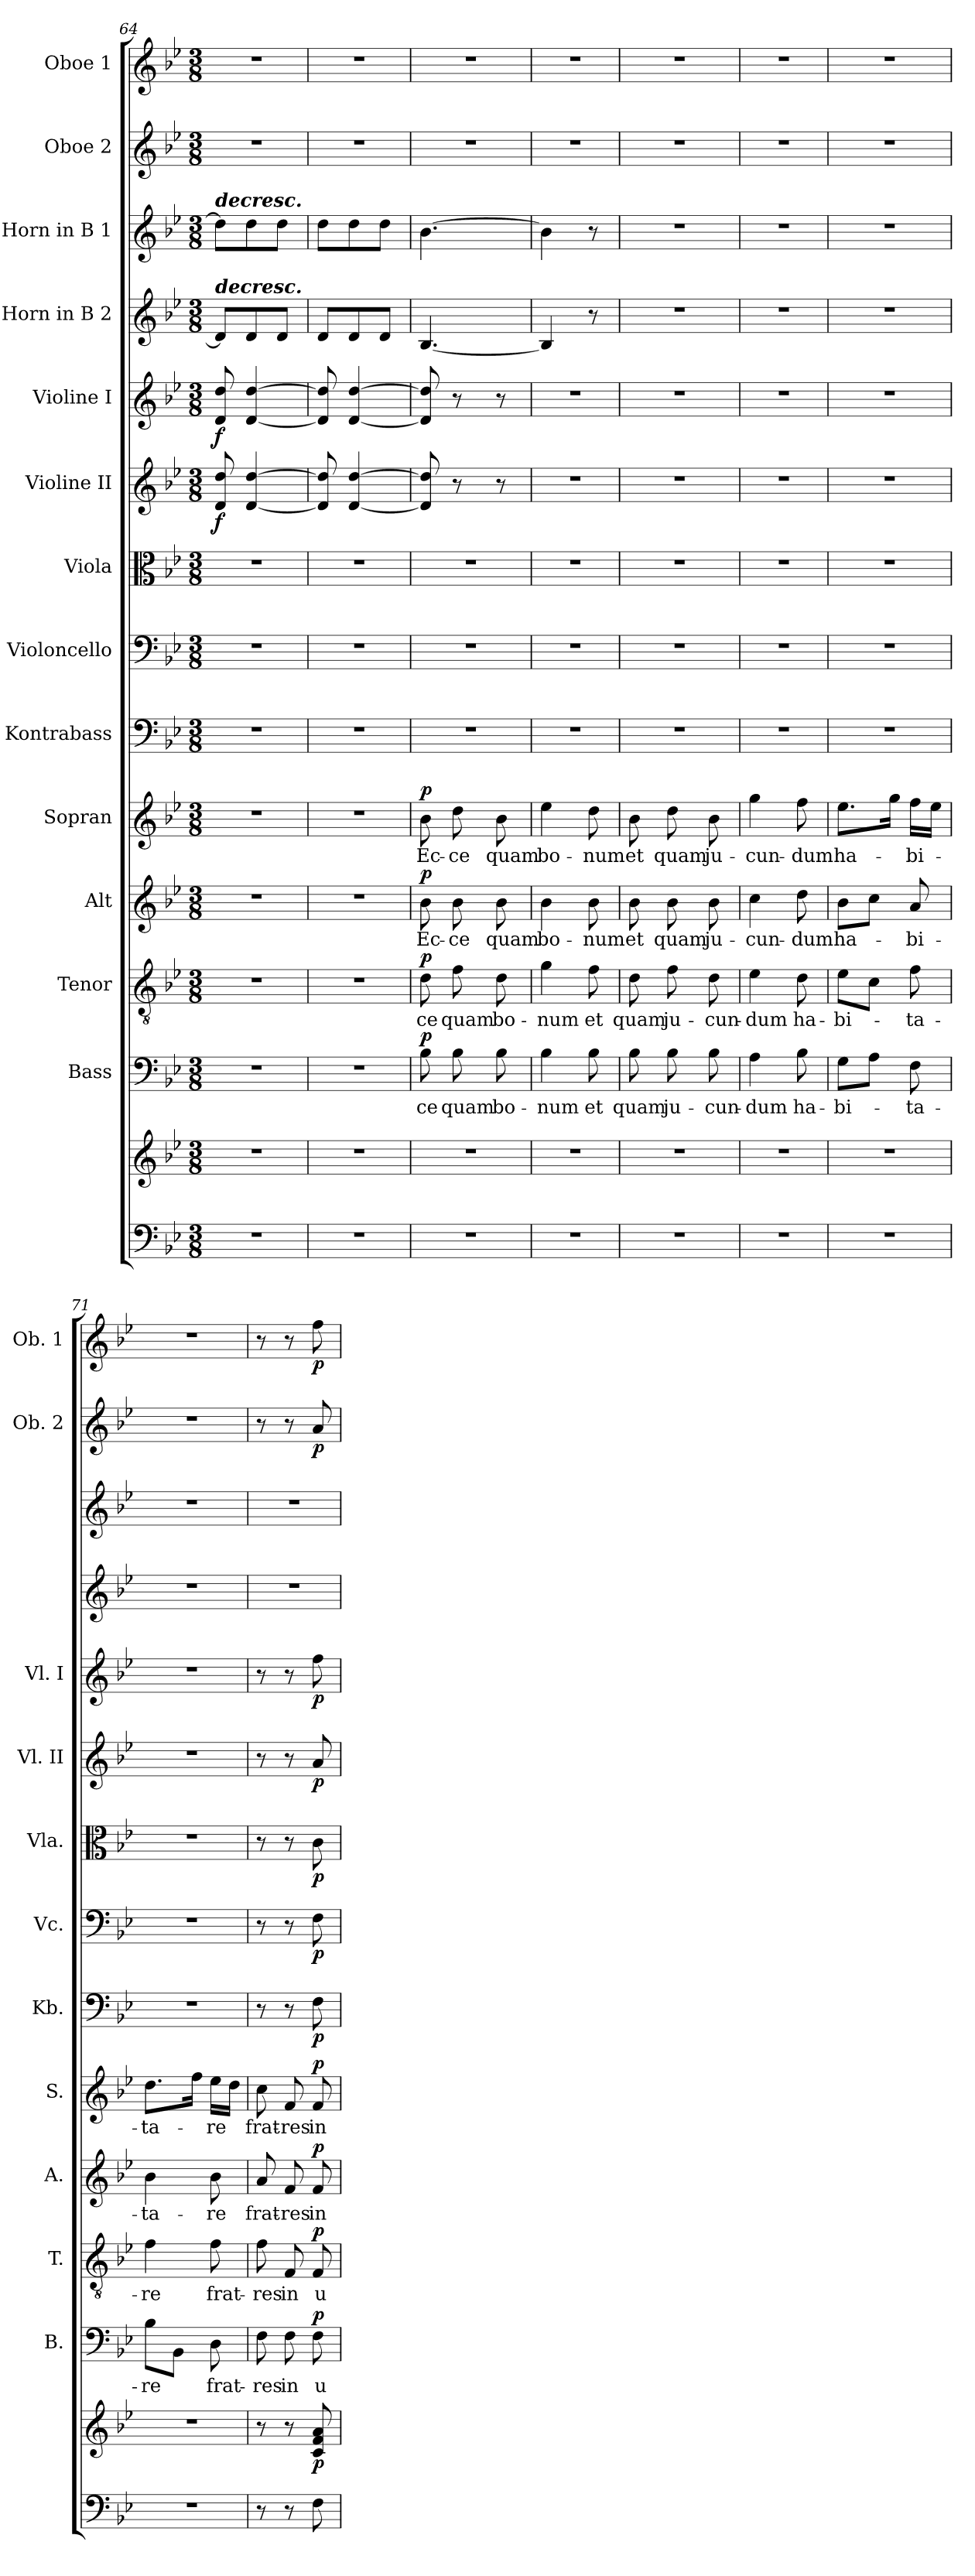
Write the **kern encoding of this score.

**kern	**kern	**dynam	**kern	**text	**dynam	**kern	**text	**dynam	**kern	**text	**dynam	**kern	**text	**dynam	**kern	**dynam	**kern	**dynam	**kern	**dynam	**kern	**dynam	**kern	**dynam	**kern	**kern	**kern	**dynam	**kern	**dynam
*part14	*part14	*part14	*part13	*part13	*part13	*part12	*part12	*part12	*part11	*part11	*part11	*part10	*part10	*part10	*part9	*part9	*part8	*part8	*part7	*part7	*part6	*part6	*part5	*part5	*part4	*part3	*part2	*part2	*part1	*part1
*staff15	*staff14	*staff14/15	*staff13	*staff13	*staff13	*staff12	*staff12	*staff12	*staff11	*staff11	*staff11	*staff10	*staff10	*staff10	*staff9	*staff9	*staff8	*staff8	*staff7	*staff7	*staff6	*staff6	*staff5	*staff5	*staff4	*staff3	*staff2	*staff2	*staff1	*staff1
*	*	*	*I"Bass	*	*	*I"Tenor	*	*	*I"Alt	*	*	*I"Sopran	*	*	*I"Kontrabass	*	*I"Violoncello	*	*I"Viola	*	*I"Violine II	*	*I"Violine I	*	*I"Horn in B 2	*I"Horn in B 1	*I"Oboe 2	*	*I"Oboe 1	*
*	*	*	*I'B.	*	*	*I'T.	*	*	*I'A.	*	*	*I'S.	*	*	*I'Kb.	*	*I'Vc.	*	*I'Vla.	*	*I'Vl. II	*	*I'Vl. I	*	*	*	*I'Ob. 2	*	*I'Ob. 1	*
*clefF4	*clefG2	*	*clefF4	*	*	*clefGv2	*	*	*clefG2	*	*	*clefG2	*	*	*clefF4	*	*clefF4	*	*clefC3	*	*clefG2	*	*clefG2	*	*clefG2	*clefG2	*clefG2	*	*clefG2	*
*	*	*	*	*	*	*	*	*	*	*	*	*	*	*	*ITrd7c12	*	*	*	*	*	*	*	*	*	*ITrd8c14	*ITrd8c14	*	*	*	*
*k[b-e-]	*k[b-e-]	*	*k[b-e-]	*	*	*k[b-e-]	*	*	*k[b-e-]	*	*	*k[b-e-]	*	*	*k[b-e-]	*	*k[b-e-]	*	*k[b-e-]	*	*k[b-e-]	*	*k[b-e-]	*	*k[b-e-]	*k[b-e-]	*k[b-e-]	*	*k[b-e-]	*
*B-:	*B-:	*	*B-:	*	*	*B-:	*	*	*B-:	*	*	*B-:	*	*	*B-:	*	*B-:	*	*B-:	*	*B-:	*	*B-:	*	*B-:	*B-:	*B-:	*	*B-:	*
*M3/8	*M3/8	*	*M3/8	*	*	*M3/8	*	*	*M3/8	*	*	*M3/8	*	*	*M3/8	*	*M3/8	*	*M3/8	*	*M3/8	*	*M3/8	*	*M3/8	*M3/8	*M3/8	*	*M3/8	*
=64	=64	=64	=64	=64	=64	=64	=64	=64	=64	=64	=64	=64	=64	=64	=64	=64	=64	=64	=64	=64	=64	=64	=64	=64	=64	=64	=64	=64	=64	=64
!	!	!	!	!	!	!	!	!	!	!	!	!	!	!	!	!	!	!	!	!	!	!	!	!	!	!LO:TX:a:Bi:t=decresc.	!	!	!	!
!	!	!	!	!	!	!	!	!	!	!	!	!	!	!	!	!	!	!	!	!	!	!	!	!	!LO:TX:a:Bi:t=decresc.	!	!	!	!	!
!	!	!	!	!	!	!	!	!	!	!	!	!	!	!	!	!	!	!	!	!	!	!LO:DY:b	!	!LO:DY:b	!	!	!	!	!	!
4.r	4.r	.	4.r	.	.	4.r	.	.	4.r	.	.	4.r	.	.	4.r	.	4.r	.	4.r	.	8d/ 8dd/	f	8d/ 8dd/	f	8D/L]	8d\L]	4.r	.	4.r	.
.	.	.	.	.	.	.	.	.	.	.	.	.	.	.	.	.	.	.	.	.	[4d/ [4dd/	.	[4d/ [4dd/	.	8D/	8d\	.	.	.	.
.	.	.	.	.	.	.	.	.	.	.	.	.	.	.	.	.	.	.	.	.	.	.	.	.	8D/J	8d\J	.	.	.	.
=65	=65	=65	=65	=65	=65	=65	=65	=65	=65	=65	=65	=65	=65	=65	=65	=65	=65	=65	=65	=65	=65	=65	=65	=65	=65	=65	=65	=65	=65	=65
4.r	4.r	.	4.r	.	.	4.r	.	.	4.r	.	.	4.r	.	.	4.r	.	4.r	.	4.r	.	8d/] 8dd/]	.	8d/] 8dd/]	.	8D/L	8d\L	4.r	.	4.r	.
.	.	.	.	.	.	.	.	.	.	.	.	.	.	.	.	.	.	.	.	.	[4d/ [4dd/	.	[4d/ [4dd/	.	8D/	8d\	.	.	.	.
.	.	.	.	.	.	.	.	.	.	.	.	.	.	.	.	.	.	.	.	.	.	.	.	.	8D/J	8d\J	.	.	.	.
=66	=66	=66	=66	=66	=66	=66	=66	=66	=66	=66	=66	=66	=66	=66	=66	=66	=66	=66	=66	=66	=66	=66	=66	=66	=66	=66	=66	=66	=66	=66
!	!	!	!	!LO:LY:b	!LO:DY:a	!	!LO:LY:b	!LO:DY:a	!	!LO:LY:b	!LO:DY:a	!	!LO:LY:b	!LO:DY:a	!	!	!	!	!	!	!	!	!	!	!	!	!	!	!	!
4.r	4.r	.	8B-\	-ce	p	8d\	-ce	p	8b-\	Ec-	p	8b-\	Ec-	p	4.r	.	4.r	.	4.r	.	8d/] 8dd/]	.	8d/] 8dd/]	.	[4.BB-/	[4.B-\	4.r	.	4.r	.
!	!	!	!	!LO:LY:b	!	!	!LO:LY:b	!	!	!LO:LY:b	!	!	!LO:LY:b	!	!	!	!	!	!	!	!	!	!	!	!	!	!	!	!	!
.	.	.	8B-\	quam	.	8f\	quam	.	8b-\	-ce	.	8dd\	-ce	.	.	.	.	.	.	.	8r	.	8r	.	.	.	.	.	.	.
!	!	!	!	!LO:LY:b	!	!	!LO:LY:b	!	!	!LO:LY:b	!	!	!LO:LY:b	!	!	!	!	!	!	!	!	!	!	!	!	!	!	!	!	!
.	.	.	8B-\	bo-	.	8d\	bo-	.	8b-\	quam	.	8b-\	quam	.	.	.	.	.	.	.	8r	.	8r	.	.	.	.	.	.	.
!!LO:PB:g=z
=67	=67	=67	=67	=67	=67	=67	=67	=67	=67	=67	=67	=67	=67	=67	=67	=67	=67	=67	=67	=67	=67	=67	=67	=67	=67	=67	=67	=67	=67	=67
!	!	!	!	!LO:LY:b	!	!	!LO:LY:b	!	!	!LO:LY:b	!	!	!LO:LY:b	!	!	!	!	!	!	!	!	!	!	!	!	!	!	!	!	!
4.r	4.r	.	4B-\	-num	.	4g\	-num	.	4b-\	bo-	.	4ee-\	bo-	.	4.r	.	4.r	.	4.r	.	4.r	.	4.r	.	4BB-/]	4B-\]	4.r	.	4.r	.
!	!	!	!	!LO:LY:b	!	!	!LO:LY:b	!	!	!LO:LY:b	!	!	!LO:LY:b	!	!	!	!	!	!	!	!	!	!	!	!	!	!	!	!	!
.	.	.	8B-\	et	.	8f\	et	.	8b-\	-num	.	8dd\	-num	.	.	.	.	.	.	.	.	.	.	.	8r	8r	.	.	.	.
=68	=68	=68	=68	=68	=68	=68	=68	=68	=68	=68	=68	=68	=68	=68	=68	=68	=68	=68	=68	=68	=68	=68	=68	=68	=68	=68	=68	=68	=68	=68
!	!	!	!	!LO:LY:b	!	!	!LO:LY:b	!	!	!LO:LY:b	!	!	!LO:LY:b	!	!	!	!	!	!	!	!	!	!	!	!	!	!	!	!	!
4.r	4.r	.	8B-\	quam	.	8d\	quam	.	8b-\	et	.	8b-\	et	.	4.r	.	4.r	.	4.r	.	4.r	.	4.r	.	4.r	4.r	4.r	.	4.r	.
!	!	!	!	!LO:LY:b	!	!	!LO:LY:b	!	!	!LO:LY:b	!	!	!LO:LY:b	!	!	!	!	!	!	!	!	!	!	!	!	!	!	!	!	!
.	.	.	8B-\	ju-	.	8f\	ju-	.	8b-\	quam	.	8dd\	quam	.	.	.	.	.	.	.	.	.	.	.	.	.	.	.	.	.
!	!	!	!	!LO:LY:b	!	!	!LO:LY:b	!	!	!LO:LY:b	!	!	!LO:LY:b	!	!	!	!	!	!	!	!	!	!	!	!	!	!	!	!	!
.	.	.	8B-\	-cun-	.	8d\	-cun-	.	8b-\	ju-	.	8b-\	ju-	.	.	.	.	.	.	.	.	.	.	.	.	.	.	.	.	.
=69	=69	=69	=69	=69	=69	=69	=69	=69	=69	=69	=69	=69	=69	=69	=69	=69	=69	=69	=69	=69	=69	=69	=69	=69	=69	=69	=69	=69	=69	=69
!	!	!	!	!LO:LY:b	!	!	!LO:LY:b	!	!	!LO:LY:b	!	!	!LO:LY:b	!	!	!	!	!	!	!	!	!	!	!	!	!	!	!	!	!
4.r	4.r	.	4A\	-dum	.	4e-\	-dum	.	4cc\	-cun-	.	4gg\	-cun-	.	4.r	.	4.r	.	4.r	.	4.r	.	4.r	.	4.r	4.r	4.r	.	4.r	.
!	!	!	!	!LO:LY:b	!	!	!LO:LY:b	!	!	!LO:LY:b	!	!	!LO:LY:b	!	!	!	!	!	!	!	!	!	!	!	!	!	!	!	!	!
.	.	.	8B-\	ha-	.	8d\	ha-	.	8dd\	-dum	.	8ff\	-dum	.	.	.	.	.	.	.	.	.	.	.	.	.	.	.	.	.
=70	=70	=70	=70	=70	=70	=70	=70	=70	=70	=70	=70	=70	=70	=70	=70	=70	=70	=70	=70	=70	=70	=70	=70	=70	=70	=70	=70	=70	=70	=70
!	!	!	!	!LO:LY:b	!	!	!LO:LY:b	!	!	!LO:LY:b	!	!	!LO:LY:b	!	!	!	!	!	!	!	!	!	!	!	!	!	!	!	!	!
4.r	4.r	.	8G\L	-bi-	.	8e-\L	-bi-	.	8b-\L	ha-	.	8.ee-\L	ha-	.	4.r	.	4.r	.	4.r	.	4.r	.	4.r	.	4.r	4.r	4.r	.	4.r	.
.	.	.	8A\J	.	.	8c\J	.	.	8cc\J	.	.	.	.	.	.	.	.	.	.	.	.	.	.	.	.	.	.	.	.	.
.	.	.	.	.	.	.	.	.	.	.	.	16gg\Jk	.	.	.	.	.	.	.	.	.	.	.	.	.	.	.	.	.	.
!	!	!	!	!LO:LY:b	!	!	!LO:LY:b	!	!	!LO:LY:b	!	!	!LO:LY:b	!	!	!	!	!	!	!	!	!	!	!	!	!	!	!	!	!
.	.	.	8F\	-ta-	.	8f\	-ta-	.	8a/	-bi-	.	16ff\LL	-bi-	.	.	.	.	.	.	.	.	.	.	.	.	.	.	.	.	.
.	.	.	.	.	.	.	.	.	.	.	.	16ee-\JJ	.	.	.	.	.	.	.	.	.	.	.	.	.	.	.	.	.	.
=71	=71	=71	=71	=71	=71	=71	=71	=71	=71	=71	=71	=71	=71	=71	=71	=71	=71	=71	=71	=71	=71	=71	=71	=71	=71	=71	=71	=71	=71	=71
!	!	!	!	!LO:LY:b	!	!	!LO:LY:b	!	!	!LO:LY:b	!	!	!LO:LY:b	!	!	!	!	!	!	!	!	!	!	!	!	!	!	!	!	!
4.r	4.r	.	8B-\L	-re	.	4f\	-re	.	4b-\	-ta-	.	8.dd\L	-ta-	.	4.r	.	4.r	.	4.r	.	4.r	.	4.r	.	4.r	4.r	4.r	.	4.r	.
.	.	.	8BB-\J	.	.	.	.	.	.	.	.	.	.	.	.	.	.	.	.	.	.	.	.	.	.	.	.	.	.	.
.	.	.	.	.	.	.	.	.	.	.	.	16ff\Jk	.	.	.	.	.	.	.	.	.	.	.	.	.	.	.	.	.	.
!	!	!	!	!LO:LY:b	!	!	!LO:LY:b	!	!	!LO:LY:b	!	!	!LO:LY:b	!	!	!	!	!	!	!	!	!	!	!	!	!	!	!	!	!
.	.	.	8D\	frat-	.	8f\	frat-	.	8b-\	-re	.	16ee-\LL	-re	.	.	.	.	.	.	.	.	.	.	.	.	.	.	.	.	.
.	.	.	.	.	.	.	.	.	.	.	.	16dd\JJ	.	.	.	.	.	.	.	.	.	.	.	.	.	.	.	.	.	.
=72	=72	=72	=72	=72	=72	=72	=72	=72	=72	=72	=72	=72	=72	=72	=72	=72	=72	=72	=72	=72	=72	=72	=72	=72	=72	=72	=72	=72	=72	=72
!	!	!	!	!LO:LY:b	!	!	!LO:LY:b	!	!	!LO:LY:b	!	!	!LO:LY:b	!	!	!	!	!	!	!	!	!	!	!	!	!	!	!	!	!
8r	8r	.	8F\	-res	.	8f\	-res	.	8a/	frat-	.	8cc\	frat-	.	8r	.	8r	.	8r	.	8r	.	8r	.	4.r	4.r	8r	.	8r	.
!	!	!	!	!LO:LY:b	!	!	!LO:LY:b	!	!	!LO:LY:b	!	!	!LO:LY:b	!	!	!	!	!	!	!	!	!	!	!	!	!	!	!	!	!
8r	8r	.	8F\	in	.	8F/	in	.	8f/	-res	.	8f/	-res	.	8r	.	8r	.	8r	.	8r	.	8r	.	.	.	8r	.	8r	.
!	!	!LO:DY:b	!	!LO:LY:b	!LO:DY:a	!	!LO:LY:b	!LO:DY:a	!	!LO:LY:b	!LO:DY:a	!	!LO:LY:b	!LO:DY:a	!	!LO:DY:b	!	!LO:DY:b	!	!LO:DY:b	!	!LO:DY:b	!	!LO:DY:b	!	!	!	!LO:DY:b	!	!LO:DY:b
8F\	8c/ 8f/ 8a/	p	8F\	u-	p	8F/	u-	p	8f/	in	p	8f/	in	p	8FF\	p	8F\	p	8c\	p	8a/	p	8ff\	p	.	.	8a/	p	8ff\	p
=	=	=	=	=	=	=	=	=	=	=	=	=	=	=	=	=	=	=	=	=	=	=	=	=	=	=	=	=	=	=
*-	*-	*-	*-	*-	*-	*-	*-	*-	*-	*-	*-	*-	*-	*-	*-	*-	*-	*-	*-	*-	*-	*-	*-	*-	*-	*-	*-	*-	*-	*-
